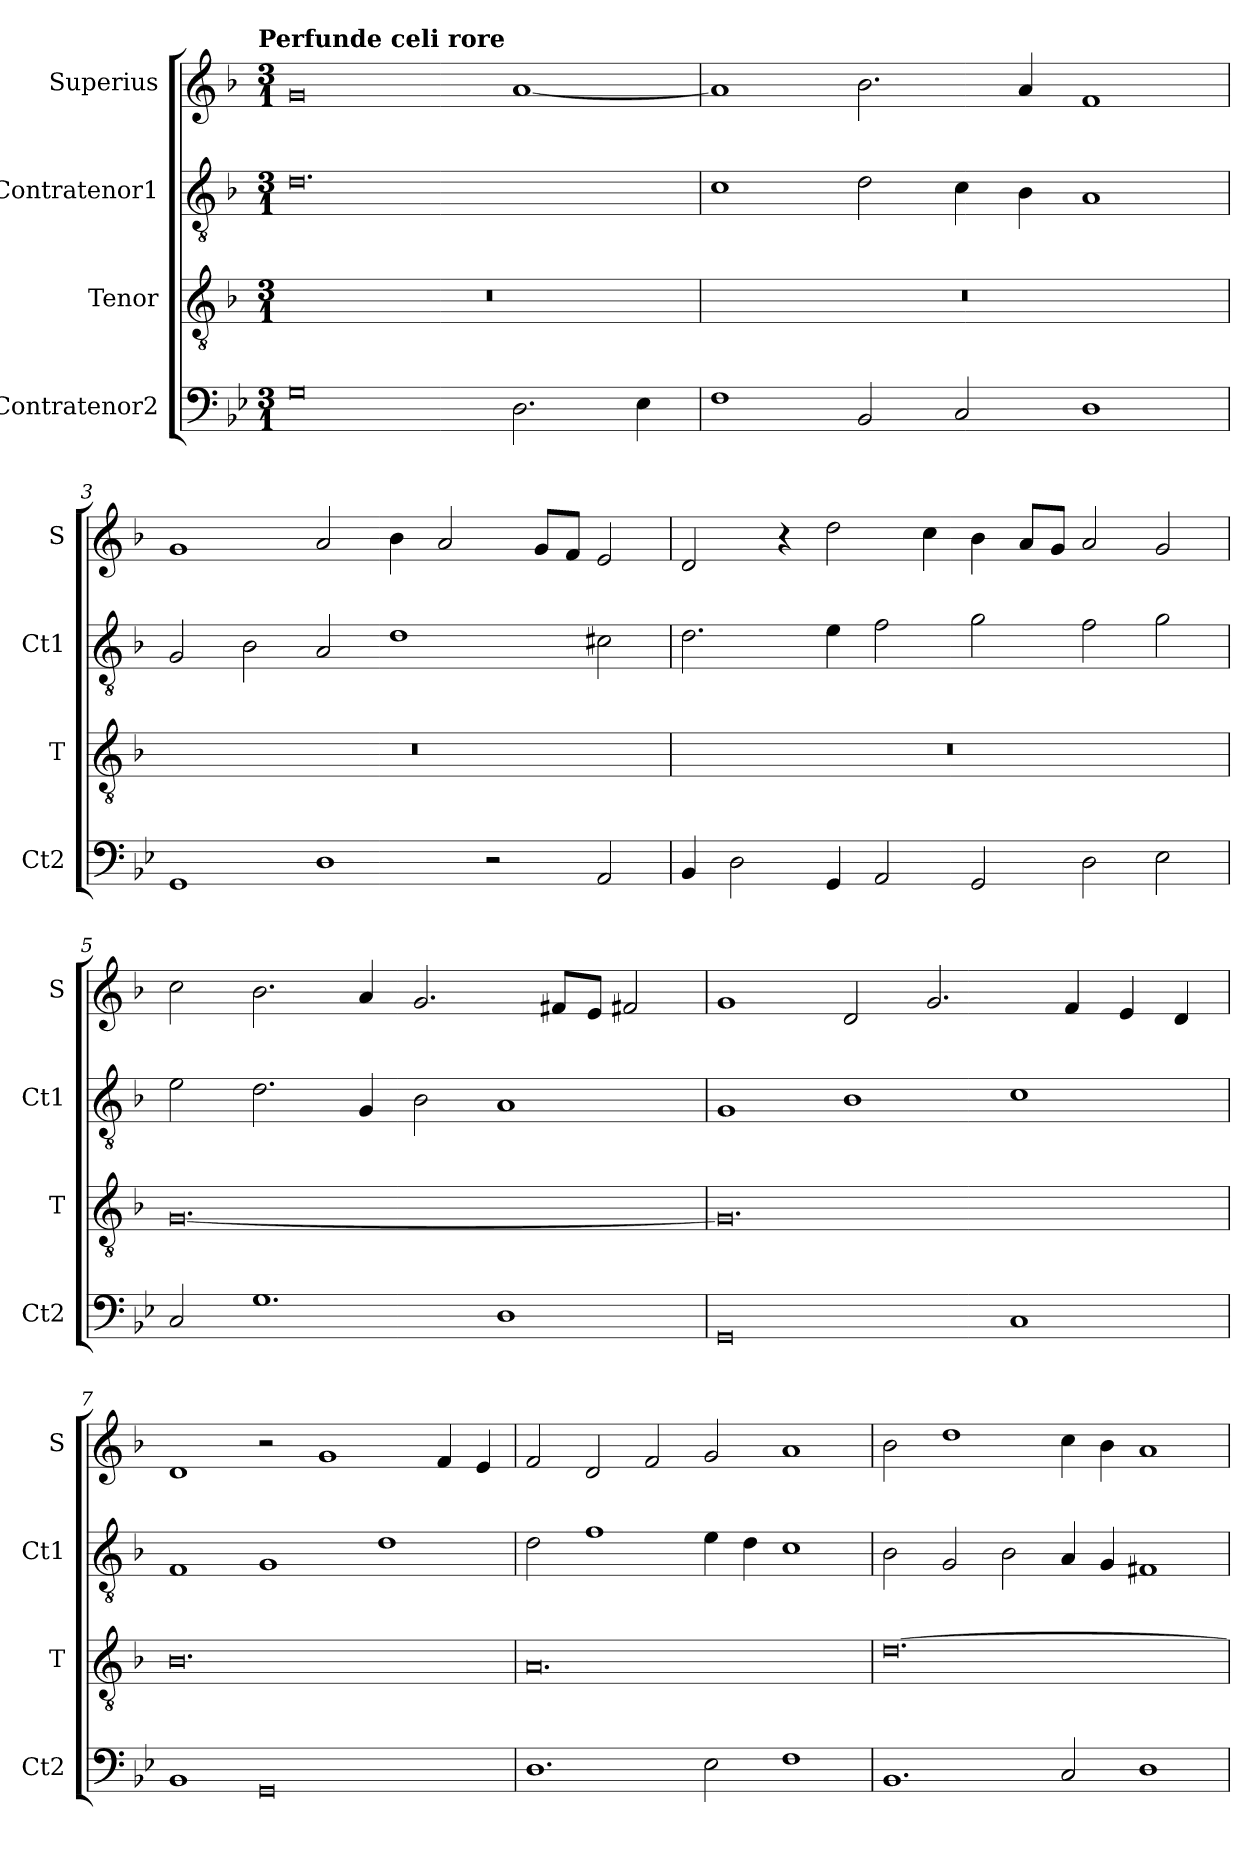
**kern	**kern	**kern	**kern
*part4	*part3	*part2	*part1
*staff4	*staff3	*staff2	*staff1
*I"Contratenor2	*I"Tenor	*I"Contratenor1	*I"Superius
*I'Ct2	*I'T	*I'Ct1	*I'S
*clefF4	*clefGv2	*clefGv2	*clefG2
*k[b-e-]	*k[b-]	*k[b-]	*k[b-]
!!LO:TX:omd:t=Perfunde celi rore
*M3/1	*M3/1	*M3/1	*M3/1
=1	=1	=1	=1
0G	0.r	0.d	0g
2.D\	.	.	[1a
4E-\	.	.	.
=2	=2	=2	=2
1F	0.r	1c	1a]
2BB-/	.	2d\	2.b-\
2C/	.	4c\	.
.	.	4B-\	4a/
1D	.	1A	1f
=3	=3	=3	=3
1GG	0.r	2G/	1g
.	.	2B-\	.
1D	.	2A/	2a/
.	.	1d	4b-\
.	.	.	2a/
2r	.	.	.
.	.	.	8g/L
.	.	.	8f/J
2AA/	.	2c#X\	2e/
=4	=4	=4	=4
4BB-/	0.r	2.d\	2d/
2D\	.	.	.
.	.	.	4r
4GG/	.	4e\	2dd\
2AA/	.	2f\	.
.	.	.	4cc\
2GG/	.	2g\	4b-\
.	.	.	8a/L
.	.	.	8g/J
2D\	.	2f\	2a/
2E-\	.	2g\	2g/
=5	=5	=5	=5
2C/	[0.G	2e\	2cc\
1.G	.	2.d\	2.b-\
.	.	4G/	4a/
.	.	2B-\	2.g/
1D	.	1A	.
.	.	.	8f#X/L
.	.	.	8e/J
.	.	.	2f#X/
=6	=6	=6	=6
0GG	0.G]	1G	1g
.	.	1B-	2d/
.	.	.	2.g/
1C	.	1c	.
.	.	.	4f/
.	.	.	4e/
.	.	.	4d/
=7	=7	=7	=7
1BB-	0.B-	1F	1d
0GG	.	1G	2r
.	.	.	1g
.	.	1d	.
.	.	.	4f/
.	.	.	4e/
=8	=8	=8	=8
1.D	0.A	2d\	2f/
.	.	1f	2d/
.	.	.	2f/
2E-\	.	4e\	2g/
.	.	4d\	.
1F	.	1c	1a
=9	=9	=9	=9
1.BB-	[0.d	2B-\	2b-\
.	.	2G/	1dd
.	.	2B-\	.
2C/	.	4A/	4cc\
.	.	4G/	4b-\
1D	.	1F#X	1a
=	=	=	=
*-	*-	*-	*-
